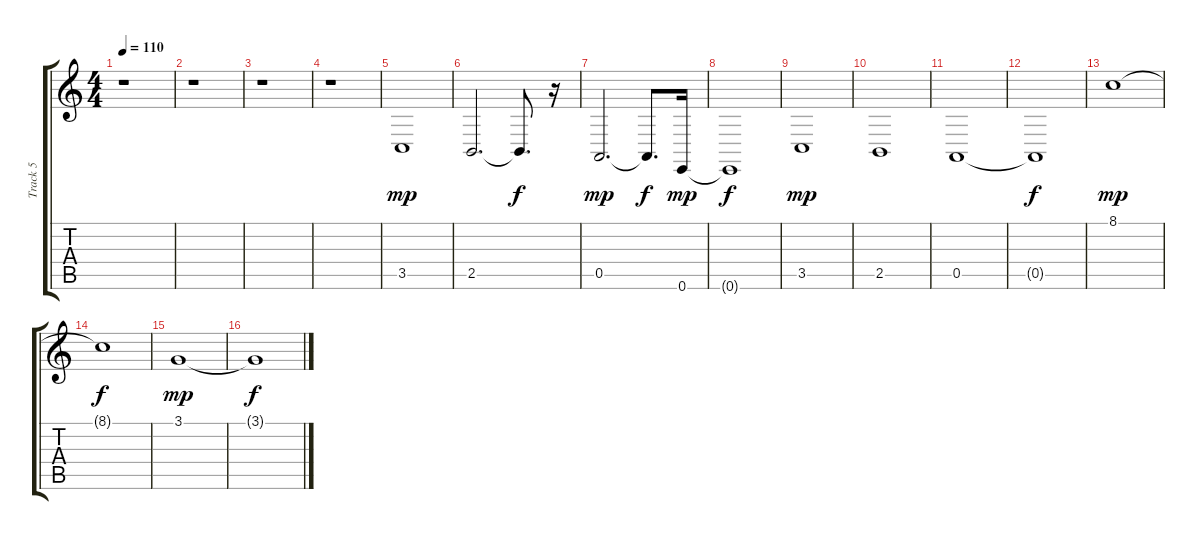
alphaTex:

\track ("Track 5" "Track 5") {instrument stringensemble1}
\staff {score tabs}
\tuning (E4 B3 G3 D3 A2 E2) {hide}
\ts (4 4)
\tempo 110
\clef g2
\ks c
r.1{dy f} |
r.1 |
r.1 |
r.1 |
3.5.1{dy mp volume 16} |
2.5.2{d} 2.5{t}.8{d dy f} r.16 |
0.5.2{d dy mp} 0.5{t}.8{d dy f} 0.6.16{dy mp} |
0.6{t}.1{dy f} |
3.5.1{dy mp} |
2.5.1 |
0.5.1 |
0.5{t}.1{dy f} |
8.1.1{dy mp} |
8.1{t}.1{dy f} |
3.1.1{dy mp} |
3.1{t}.1{dy f}
